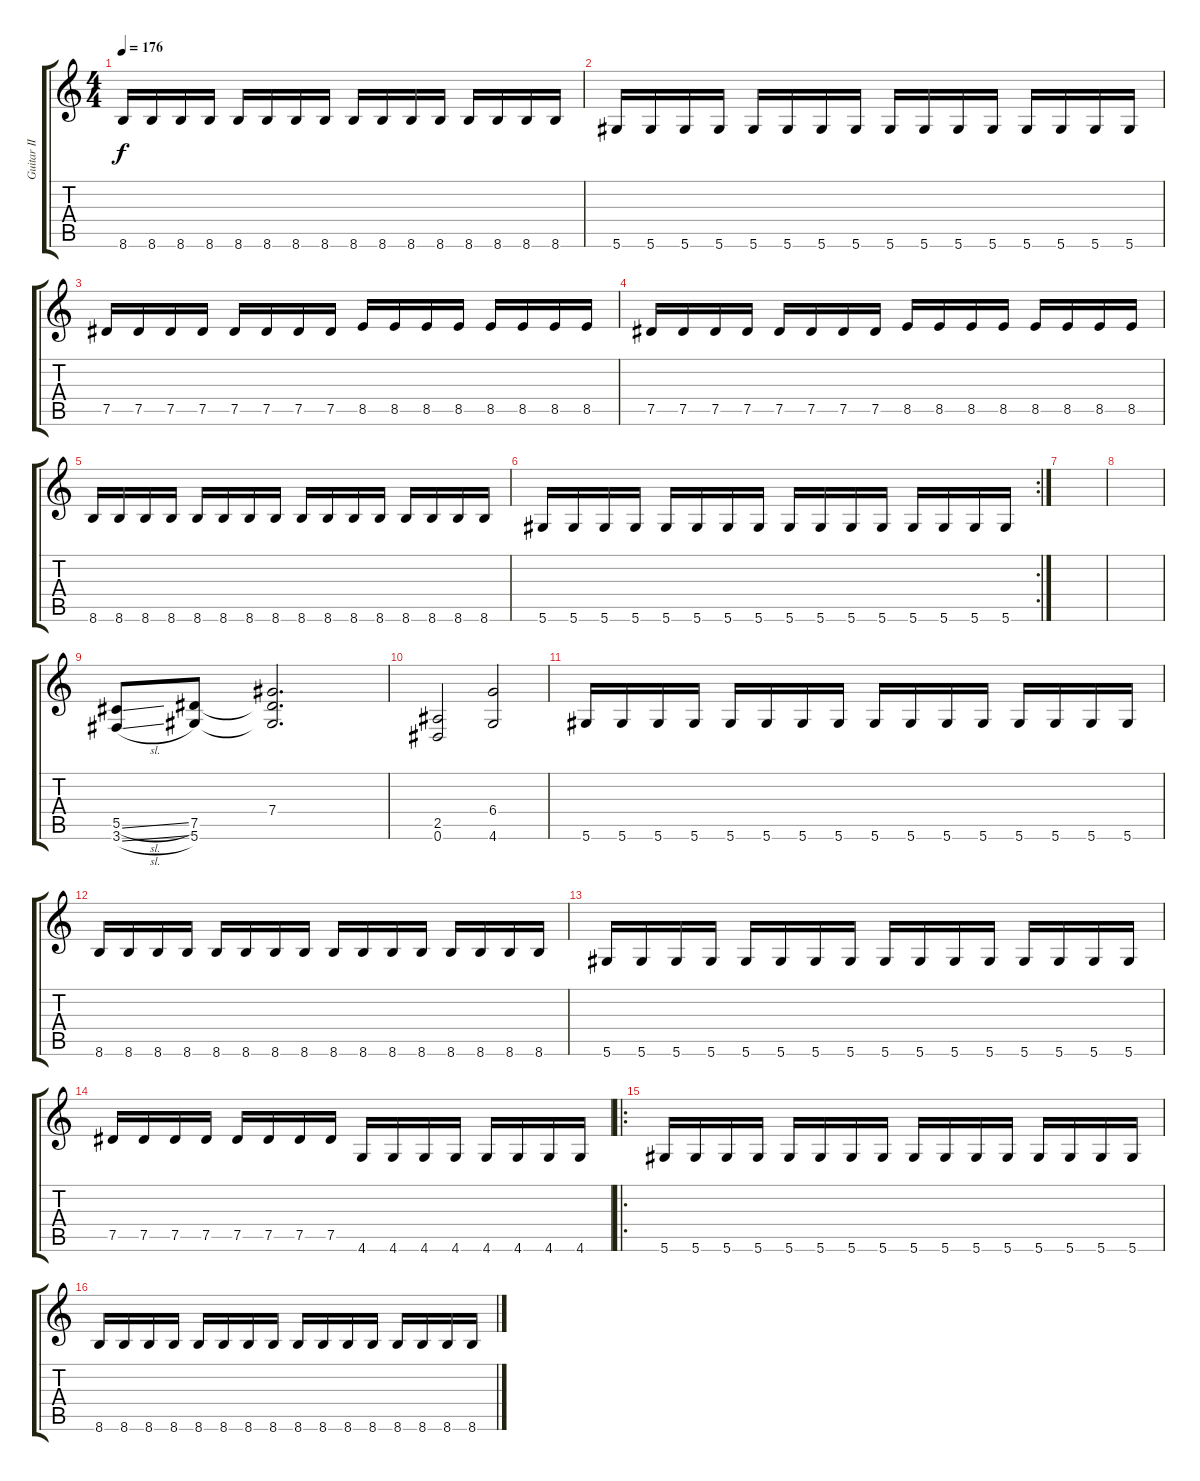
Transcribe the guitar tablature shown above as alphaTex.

\track ("Guitar II" "Guitar II") {instrument distortionguitar}
\staff {score tabs}
\tuning (Eb4 Bb3 Gb3 Db3 Ab2 Eb2) {hide}
\ts (4 4)
\tempo 176
\clef g2
\ks c
8.6.16{dy f} 8.6.16 8.6.16 8.6.16 8.6.16 8.6.16 8.6.16 8.6.16 8.6.16 8.6.16 8.6.16 8.6.16 8.6.16 8.6.16 8.6.16 8.6.16 |
5.6.16 5.6.16 5.6.16 5.6.16 5.6.16 5.6.16 5.6.16 5.6.16 5.6.16 5.6.16 5.6.16 5.6.16 5.6.16 5.6.16 5.6.16 5.6.16 |
7.5.16 7.5.16 7.5.16 7.5.16 7.5.16 7.5.16 7.5.16 7.5.16 8.5.16 8.5.16 8.5.16 8.5.16 8.5.16 8.5.16 8.5.16 8.5.16 |
7.5.16 7.5.16 7.5.16 7.5.16 7.5.16 7.5.16 7.5.16 7.5.16 8.5.16 8.5.16 8.5.16 8.5.16 8.5.16 8.5.16 8.5.16 8.5.16 |
8.6.16 8.6.16 8.6.16 8.6.16 8.6.16 8.6.16 8.6.16 8.6.16 8.6.16 8.6.16 8.6.16 8.6.16 8.6.16 8.6.16 8.6.16 8.6.16 |
\rc 2
5.6.16 5.6.16 5.6.16 5.6.16 5.6.16 5.6.16 5.6.16 5.6.16 5.6.16 5.6.16 5.6.16 5.6.16 5.6.16 5.6.16 5.6.16 5.6.16 |
|
|
(5.5{sl} 3.6{sl}).8 (7.5 5.6).8 (7.4 7.5{t} 5.6{t}).2{d} |
(2.5 0.6).2 (6.4 4.6).2 |
5.6.16 5.6.16 5.6.16 5.6.16 5.6.16 5.6.16 5.6.16 5.6.16 5.6.16 5.6.16 5.6.16 5.6.16 5.6.16 5.6.16 5.6.16 5.6.16 |
8.6.16 8.6.16 8.6.16 8.6.16 8.6.16 8.6.16 8.6.16 8.6.16 8.6.16 8.6.16 8.6.16 8.6.16 8.6.16 8.6.16 8.6.16 8.6.16 |
5.6.16 5.6.16 5.6.16 5.6.16 5.6.16 5.6.16 5.6.16 5.6.16 5.6.16 5.6.16 5.6.16 5.6.16 5.6.16 5.6.16 5.6.16 5.6.16 |
7.5.16 7.5.16 7.5.16 7.5.16 7.5.16 7.5.16 7.5.16 7.5.16 4.6.16 4.6.16 4.6.16 4.6.16 4.6.16 4.6.16 4.6.16 4.6.16 |
\ro
5.6.16 5.6.16 5.6.16 5.6.16 5.6.16 5.6.16 5.6.16 5.6.16 5.6.16 5.6.16 5.6.16 5.6.16 5.6.16 5.6.16 5.6.16 5.6.16 |
8.6.16 8.6.16 8.6.16 8.6.16 8.6.16 8.6.16 8.6.16 8.6.16 8.6.16 8.6.16 8.6.16 8.6.16 8.6.16 8.6.16 8.6.16 8.6.16
